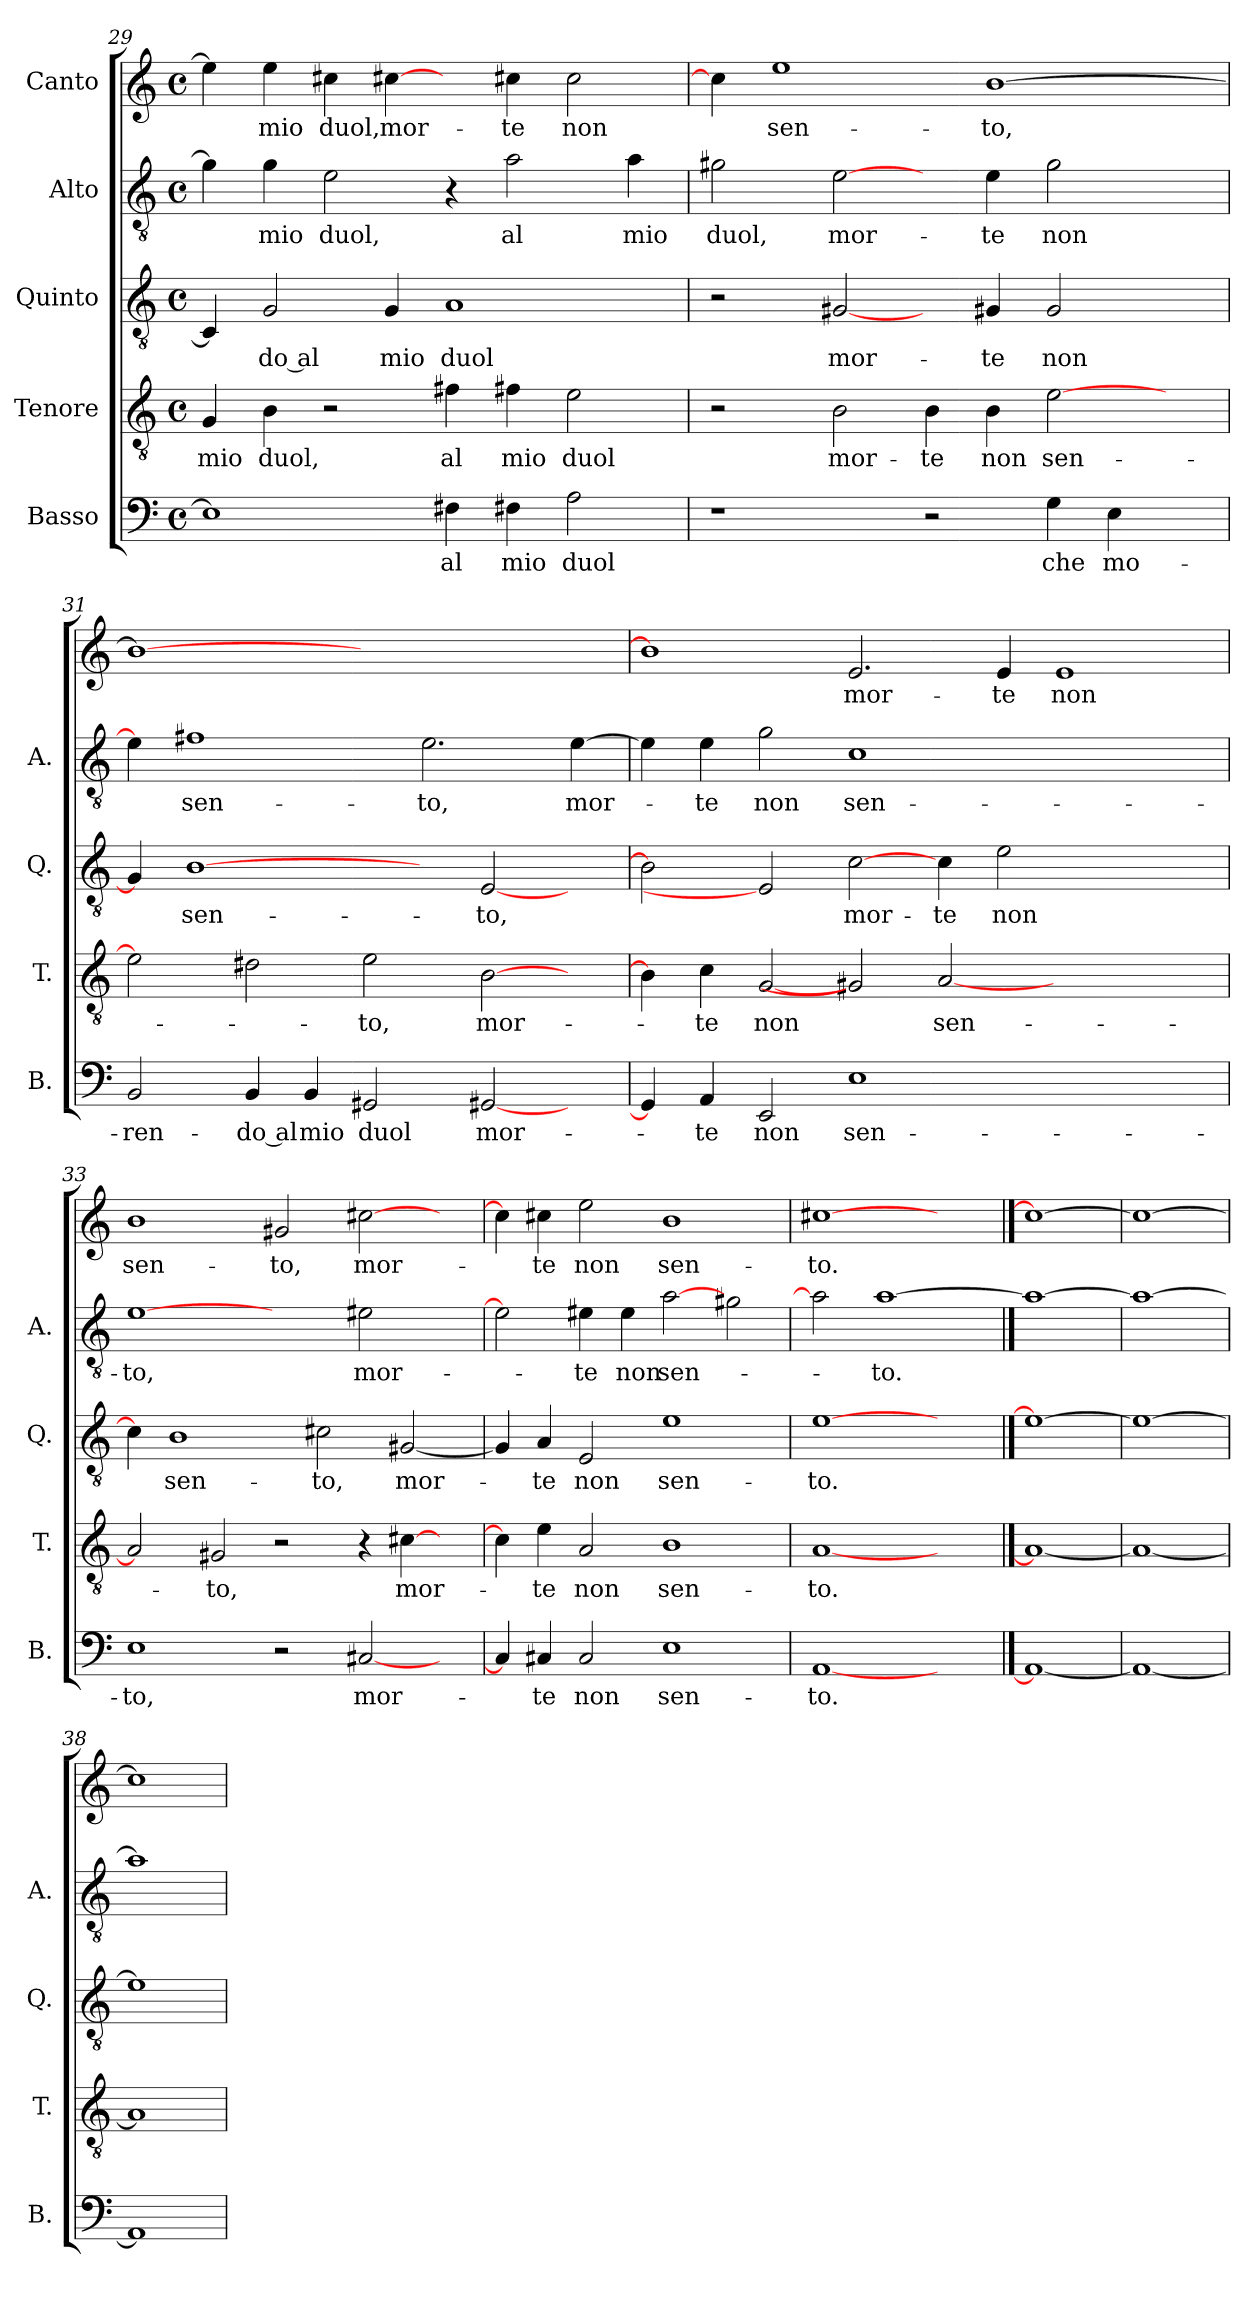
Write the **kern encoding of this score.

**kern	**text	**kern	**text	**kern	**text	**kern	**text	**kern	**text
*part5	*part5	*part4	*part4	*part3	*part3	*part2	*part2	*part1	*part1
*staff5	*staff5	*staff4	*staff4	*staff3	*staff3	*staff2	*staff2	*staff1	*staff1
*I"Basso	*	*I"Tenore	*	*I"Quinto	*	*I"Alto	*	*I"Canto	*
*I'B.	*	*I'T.	*	*I'Q.	*	*I'A.	*	*	*
*clefF4	*	*clefGv2	*	*clefGv2	*	*clefGv2	*	*clefG2	*
*k[]	*	*k[]	*	*k[]	*	*k[]	*	*k[]	*
*a:	*	*a:	*	*a:	*	*a:	*	*a:	*
*M4/4	*	*M4/4	*	*M4/4	*	*M4/4	*	*M4/4	*
*met(c)	*	*met(c)	*	*met(c)	*	*met(c)	*	*met(c)	*
=29	=29	=29	=29	=29	=29	=29	=29	=29	=29
1E\]	.	4G/	mio	4C/]	.	4g\]	.	4ee\]	.
.	.	4B\	duol,	2G/	-do al	4g\	mio	4ee\	mio
.	.	2r	.	.	.	2e\	duol,	4cc#X\	duol,
.	.	.	.	4G/	mio	.	.	[4cc#X\	mor-
4F#X\	al	4f#X\	al	1A/	duol	4r	.	4ryy	.
4F#X\	mio	4f#X\	mio	.	.	2a\	al	4cc#X\	-te
2A\	duol	2e\	duol	.	.	.	.	2cc#\	non
.	.	.	.	.	.	4a\	mio	.	.
=30	=30	=30	=30	=30	=30	=30	=30	=30	=30
1r	.	2r	.	2r	.	2g#X\	duol,	4cc#\]	.
.	.	.	.	.	.	.	.	1ee\	sen-
.	.	2B\	mor-	[2G#X/	mor-	[2e\	mor-	.	.
2r	.	4B\	-te	4ryy	.	4ryy	.	.	.
.	.	4B\	non	4G#X/	-te	4e\	-te	[1b\	-to,
4G\	che	[2e\	sen-	2G#/	non	2g#\	non	.	.
4E\	mo-	.	.	.	.	.	.	.	.
4ryy	.	4ryy	.	4ryy	.	4ryy	.	.	.
=31	=31	=31	=31	=31	=31	=31	=31	=31	=31
2BB/	-ren-	2e\]	.	4G#/]	.	4e\]	.	1b\_	.
.	.	.	.	[1B\	sen-	1f#X\	sen-	.	.
4BB/	-do al	2d#X\	.	.	.	.	.	.	.
4BB/	mio	.	.	.	.	.	.	.	.
2GG#X/	duol	2e\	-to,	.	.	.	.	1ryy	.
.	.	.	.	4ryy	.	2.e\	-to,	.	.
[2GG#X/	mor-	[2B\	mor-	[2E/	-to,	.	.	.	.
4ryy	.	4ryy	.	4ryy	.	[4e\	mor-	4ryy	.
=32	=32	=32	=32	=32	=32	=32	=32	=32	=32
4GG#/]	.	4B\]	.	2B\]	.	4e\]	.	1b\]	.
4AA/	-te	4c\	-te	.	.	4e\	-te	.	.
2EE/	non	[2G/	non	2E/]	.	2g\	non	.	.
1E\	sen-	2G#X/]	.	[2c\	mor-	1c\	sen-	2.e/	mor-
.	.	[2A/	sen-	4c\	-te	.	.	.	.
.	.	.	.	2e\	non	.	.	4e/	-te
1ryy	.	1ryy	.	.	.	1ryy	.	1e/	non
.	.	.	.	2.ryy	.	.	.	.	.
=33	=33	=33	=33	=33	=33	=33	=33	=33	=33
1E\	-to,	2A/]	.	4c\]	.	[1e\	-to,	1b\	sen-
.	.	.	.	1B\	sen-	.	.	.	.
.	.	2G#X/	-to,	.	.	.	.	.	.
2r	.	2r	.	.	.	2ryy	.	2g#X/	-to,
.	.	.	.	2c#X\	-to,	.	.	.	.
[2C#X/	mor-	4r	.	.	.	2e#X\	mor-	[2cc#X\	mor-
.	.	[4c#X\	mor-	[2G#X/	mor-	.	.	.	.
4ryy	.	4ryy	.	.	.	4ryy	.	4ryy	.
=34	=34	=34	=34	=34	=34	=34	=34	=34	=34
4C#/]	.	4c#\]	.	4G#/]	.	2e\]	.	4cc#\]	.
4C#X/	-te	4e\	-te	4A/	-te	.	.	4cc#X\	-te
2C#/	non	2A/	non	2E/	non	4e#X\	-te	2ee\	non
.	.	.	.	.	.	4e#\	non	.	.
1E\	sen-	1B\	sen-	1e\	sen-	[2a\	sen-	1b\	sen-
.	.	.	.	.	.	2g#X\	.	.	.
=35	=35	=35	=35	=35	=35	=35	=35	=35	=35
[1AA/	-to.	[1A/	-to.	[1e\	-to.	2a\]	.	[1cc#X\	-to.
.	.	.	.	.	.	[1a\	-to.	.	.
2ryy	.	2ryy	.	2ryy	.	.	.	2ryy	.
==36	==36	==36	==36	==36	==36	==36	==36	==36	==36
1AA/_	.	1A/_	.	1e\_	.	1a\_	.	1cc#\_	.
=37	=37	=37	=37	=37	=37	=37	=37	=37	=37
1AA/_	.	1A/_	.	1e\_	.	1a\_	.	1cc#\_	.
=38	=38	=38	=38	=38	=38	=38	=38	=38	=38
1AA/]	.	1A/]	.	1e\]	.	1a\]	.	1cc#\]	.
=	=	=	=	=	=	=	=	=	=
*-	*-	*-	*-	*-	*-	*-	*-	*-	*-
